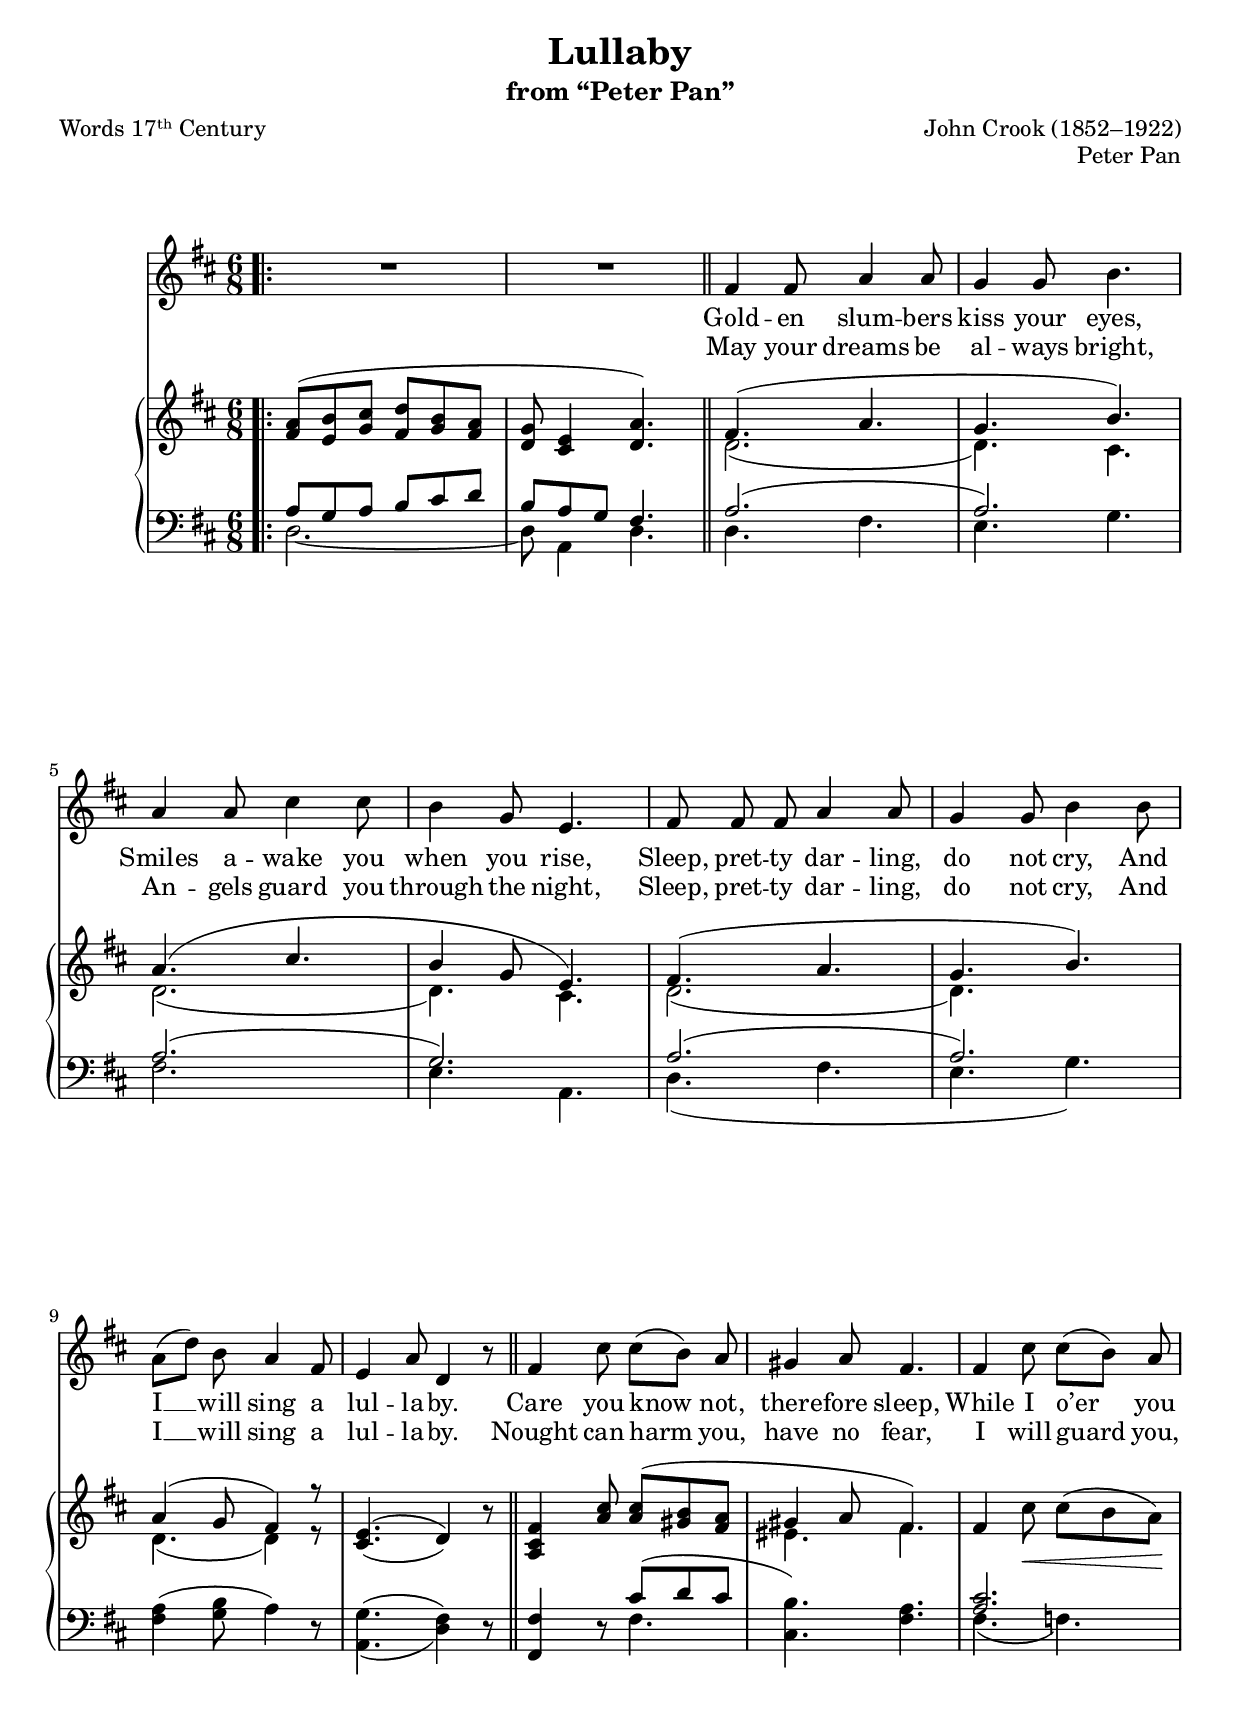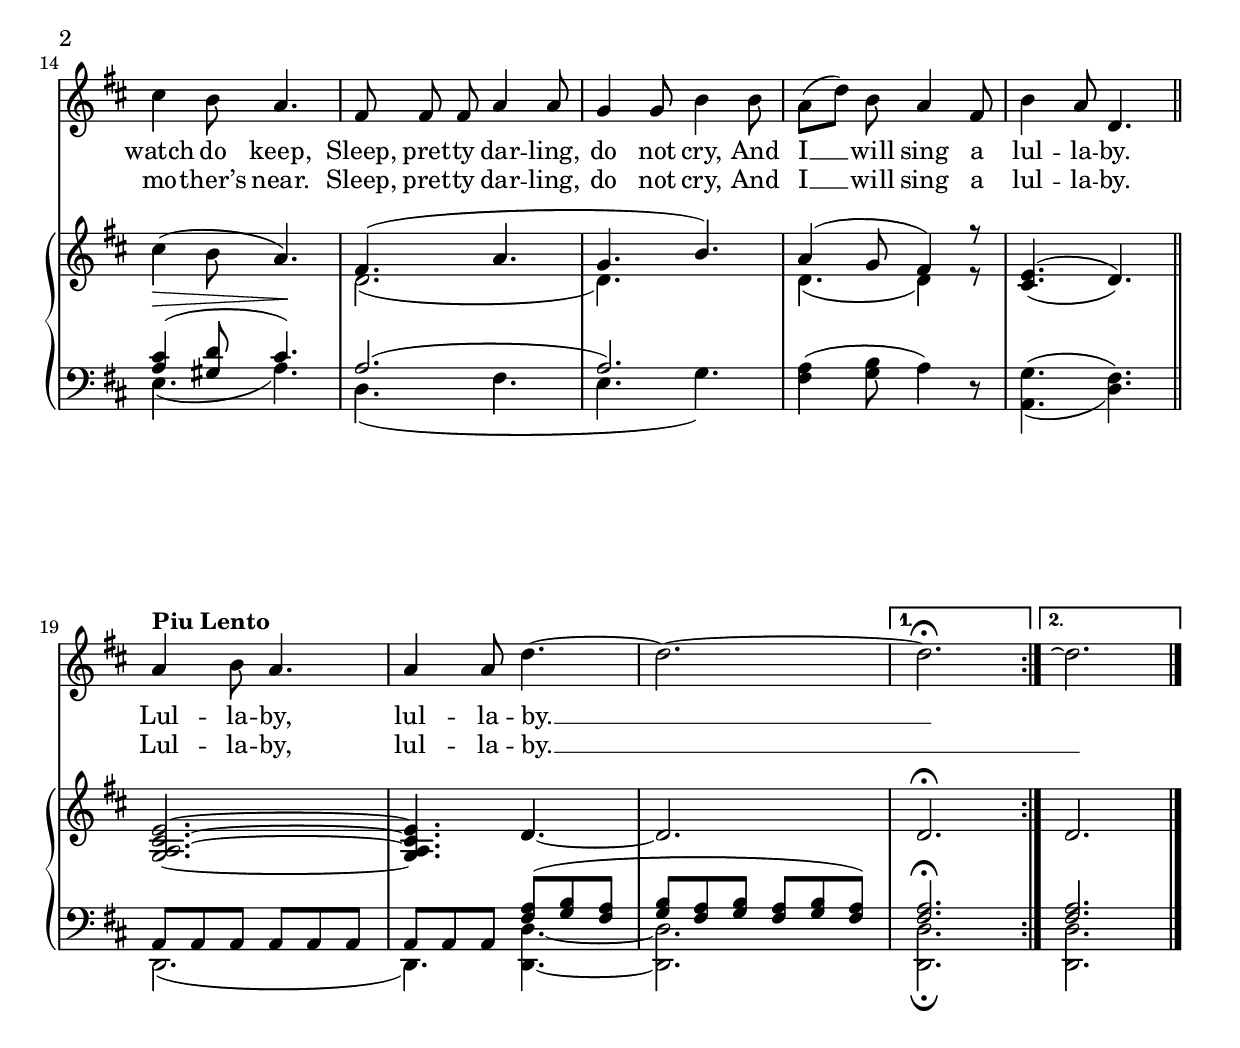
\version "2.19.49"
\language "english"
\include "Peter_Pan.ily"

\header {
  title = "Lullaby"
  subtitle = "from “Peter Pan”"
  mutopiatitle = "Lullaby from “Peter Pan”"
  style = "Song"
  poet = "Words 17ᵗʰ Century"
}

global = {
  \key d \major
  \time 6/8
}

dynamics = {
  \set Score.tempoHideNote = ##t

  \repeat volta 2 {
    \bar ".|:"
    \tempo 4 = 60

	s2.*2

    \bar "||"

	s2.*8

    \bar "||"

	s2.*2
	s4		s8\<	s4		s8\!	|
	s4\>		s8	s4.\!			|
	s2.*4

    \bar "||"

    \tempo "Piu Lento" 4 = 40

	s2.*3
  }
  \alternative {
    { s2. } { s2. }
  }

  \bar "|."
}

melody = \relative c' {
  \clef treble
  \global

  \repeat volta 2 {
	R2.*2						||

	fs4		fs8	a4		a8	|
	g4		g8	b4.			|
	a4		a8	cs4		cs8	|
	b4		g8	e4.			|

	fs8	fs	fs	a4		a8	|
	g4		g8	b4		b8	|
	a8[(	d])	b	a4		fs8	|
	e4		a8	d,4		r8	|

	fs4		cs'8	cs[(	b])	a8	|
	gs4		a8	fs4.			|
	fs4		cs'8	cs[(	b])	a8	|
	cs4		b8	a4.			|

	fs8	fs	fs	a4		a8	|
	g4		g8	b4		b8	|
	a8[(	d])	b	a4		fs8	|
	b4		a8	d,4.			|

	a'4		b8	a4.			|
	a4		a8	d4.~			|
	d2.~						|
  } \alternative {
    {
	d2.\fermata					|
    } {
	d2.\repeatTie					|
    }
  }
}

wordsOne = \lyricmode {
  Gold -- en slum -- bers kiss your eyes,
  Smiles a -- wake you when you rise,
  Sleep, pret -- ty dar -- ling, do not cry,
  And I __ will sing a lul -- la -- by.

  Care you know not, there -- fore sleep,
  While I o’er you watch do keep,
  Sleep, pret -- ty dar -- ling, do not cry,
  And I __ will sing a lul -- la -- by.

  Lul -- la -- by,
  lul -- la -- by. __
}

wordsTwo = \lyricmode {
  May your dreams be al -- ways bright,
  An -- gels guard you through the night,
  Sleep, pret -- ty dar -- ling, do not cry,
  And I __ will sing a lul -- la -- by.

  Nought can harm you, have no fear,
  I will guard you, mo -- ther’s near.
  Sleep, pret -- ty dar -- ling, do not cry,
  And I __ will sing a lul -- la -- by.

  Lul -- la -- by,
  lul -- la -- by. __ _
}

upperOne = \relative c' {
  \repeat volta 2 {
	<fs a>8(<e b'>	<g cs>	<fs d'>	<g b>	<fs a>	|
	<d g>8	<cs e>4		<d a'>4.)		|

	fs4.(			a			|
	g			b)			|
	a4.(			cs			|
	b4		g8	e4.)			|

	fs4.(			a			|
	g			b)			|
	a4(		g8	fs4)		r8	|
    \oneVoice
	<cs e>4._(^(		d4))		r8	|

    \voiceOne
	<a cs fs>4	<a' cs>8q(	<gs b>	<fs a>	|
	gs4		a8	fs4.)			|
    \oneVoice
	fs4		cs'8	cs(	b	a)	|
	cs4(		b8	a4.)			|

    \voiceOne
	fs4.(			a			|
	g			b)			|
	a4(		g8	fs4)		r8	|
    \oneVoice
	<cs e>4._(^(		d4.))			|

	<g, a cs e>2.~					|
	q4.			d'4.~			|
	d2.						|
  } \alternative {
    {
	d2.\fermata					|
    }
    {
	d2.						|
    }
  }
}

upperTwo = \relative c' {
  \repeat volta 2 {
	s2.*2						||

	d2.(						|
	d4.)			cs			|
	d2.(						|
	d4.)			cs			|

	d2.(						|
	d4.)			s			|
	d4.(			d4)		r8	|
	s2.						|

	s2.						|
	es4.			fs			|
	s2.						|
	s2.						|

	d2.(						|
	d4.)			s			|
	d4.(			d4)		r8	|
	s2.						|

	s2.*4						||||
  }
}

upper = {
  \clef treble
  \global
  <<
    \upperOne
    \\
    \upperTwo
  >>
}

lowerOne = \relative c' {
  \repeat volta 2 {
	a8	g	a	b	cs	d	|
	b8	a	g	fs4.			|

	a2.(						|
	a)						|
	a(						|
	g)						|

	a2.(						|
	a)						|
	s						|
	s						|

    \oneVoice
	<fs fs,>4	r8	%…
    \voiceOne
				cs'8(	d	cs	|
    \oneVoice
	<b cs,>4.)		<a fs>			|
    \voiceOne
	<a cs>2.					|
	q4(		<gs d'>8cs4.)			|

	a2.(						|
	a)						|
	s						|
	s						|

	a,8	a	a	a	a	a	|
	a	a	a	<fs' a>(<g b>	<fs a>	|
	<g b>	<fs a>	<g b>	<fs a>	<g b>	<fs a>)	|
  } \alternative {
    {
	q2.\fermata					|
    } {
	q2.						|
    }
  }
}

lowerTwo = \relative c {
  \repeat volta 2 {
	d2.~						|
	d8	a4		d4.			|

	d4.			fs			|
	e			g			|
	fs2.						|
	e4.			a,			|

	d4.(			fs			|
	e			g)			|
    \oneVoice
	<fs a>4(	<g b>8	a4)		r8	|
	<g a,>4.^(_(		<fs d>4))	r8	|

    \voiceTwo
	s4.			fs4.			|
	s2.			|
	fs4.(			f)			|
	e4.(			a4.)			|

	d,4.(			fs			|
	e			g)			|
    \oneVoice
	<fs a>4(	<g b>8	a4)		r8	|
	<g a,>4.^(_(		<fs d>4.))		|

    \voiceTwo
	d,2.(						|
	d4.)			<d d'>~			|
	q2.						|
  } \alternative {
    {
	q2.\fermata					|
    } {
	q2.						|
    }
  }
}

lower = {
  \clef bass
  \global
  <<
    \lowerOne
    \\
    \lowerTwo
  >>
}

\score {
  <<
    \new Staff
    \with {
    }
    {
      \new Voice = "melody" {
        \autoBeamOff
        \melody
      }
    }
    \new Lyrics \lyricsto "melody" \wordsOne
    \new Lyrics \lyricsto "melody" \wordsTwo
    \new PianoStaff
    \with {
    }
    <<
      \new Staff = "upper" \upper
      \new Dynamics = "dynamics" \dynamics
      \new Staff = "lower" \lower
    >>
  >>
  \layout {
    \context {
      \PianoStaff
      \accepts Dynamics
    }
  }
}

\score {
  <<
    \new Staff
    \with {
      midiInstrument = #"clarinet"
    }
    {
      \new Voice = "melody" <<
        \melody
        \dynamics
      >>
    }
    \new Lyrics \lyricsto "melody" \wordsOne
    \new Lyrics \lyricsto "melody" \wordsTwo
    \new PianoStaff
    \with {
      midiInstrument = #"acoustic grand"
    }
    <<
      \new Staff = "upper" <<
        \upper
        \dynamics
      >>
      \new Staff = "lower" <<
        \lower
        \dynamics
      >>
    >>
  >>
  \midi {
    \context {
      \PianoStaff
      \accepts Dynamics
    }
  }
}
